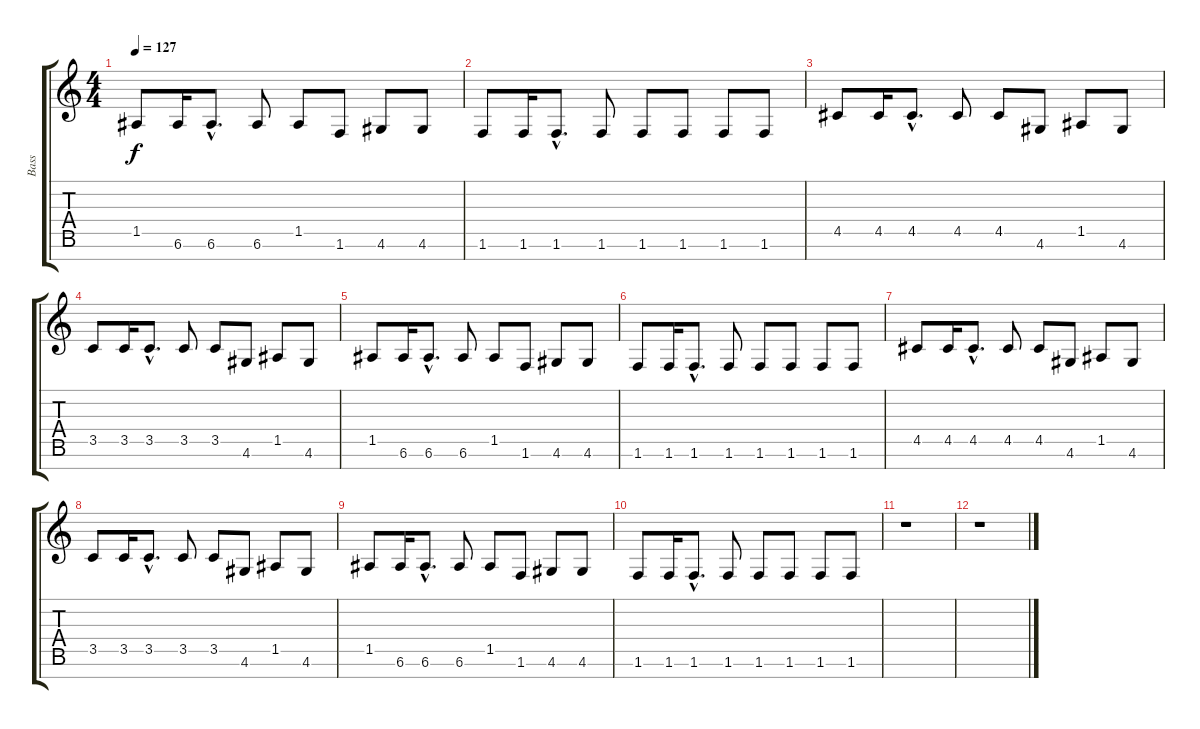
\track ("Bass" "Bass") {instrument electricbasspick}
\staff {score tabs}
\tuning (E4 B3 G3 D3 A2 E2 B1) {hide}
\ts (4 4)
\tempo 127
\clef g2
\ks c
1.5.8{dy f} 6.6.16 6.6{hac}.8{d} 6.6.8 1.5.8 1.6.8 4.6.8 4.6.8 |
1.6.8 1.6.16 1.6{hac}.8{d} 1.6.8 1.6.8 1.6.8 1.6.8 1.6.8 |
4.5.8 4.5.16 4.5{hac}.8{d} 4.5.8 4.5.8 4.6.8 1.5.8 4.6.8 |
3.5.8 3.5.16 3.5{hac}.8{d} 3.5.8 3.5.8 4.6.8 1.5.8 4.6.8 |
1.5.8 6.6.16 6.6{hac}.8{d} 6.6.8 1.5.8 1.6.8 4.6.8 4.6.8 |
1.6.8 1.6.16 1.6{hac}.8{d} 1.6.8 1.6.8 1.6.8 1.6.8 1.6.8 |
4.5.8 4.5.16 4.5{hac}.8{d} 4.5.8 4.5.8 4.6.8 1.5.8 4.6.8 |
3.5.8 3.5.16 3.5{hac}.8{d} 3.5.8 3.5.8 4.6.8 1.5.8 4.6.8 |
1.5.8 6.6.16 6.6{hac}.8{d} 6.6.8 1.5.8 1.6.8 4.6.8 4.6.8 |
1.6.8 1.6.16 1.6{hac}.8{d} 1.6.8 1.6.8 1.6.8 1.6.8 1.6.8 |
r.1 |
r.1
